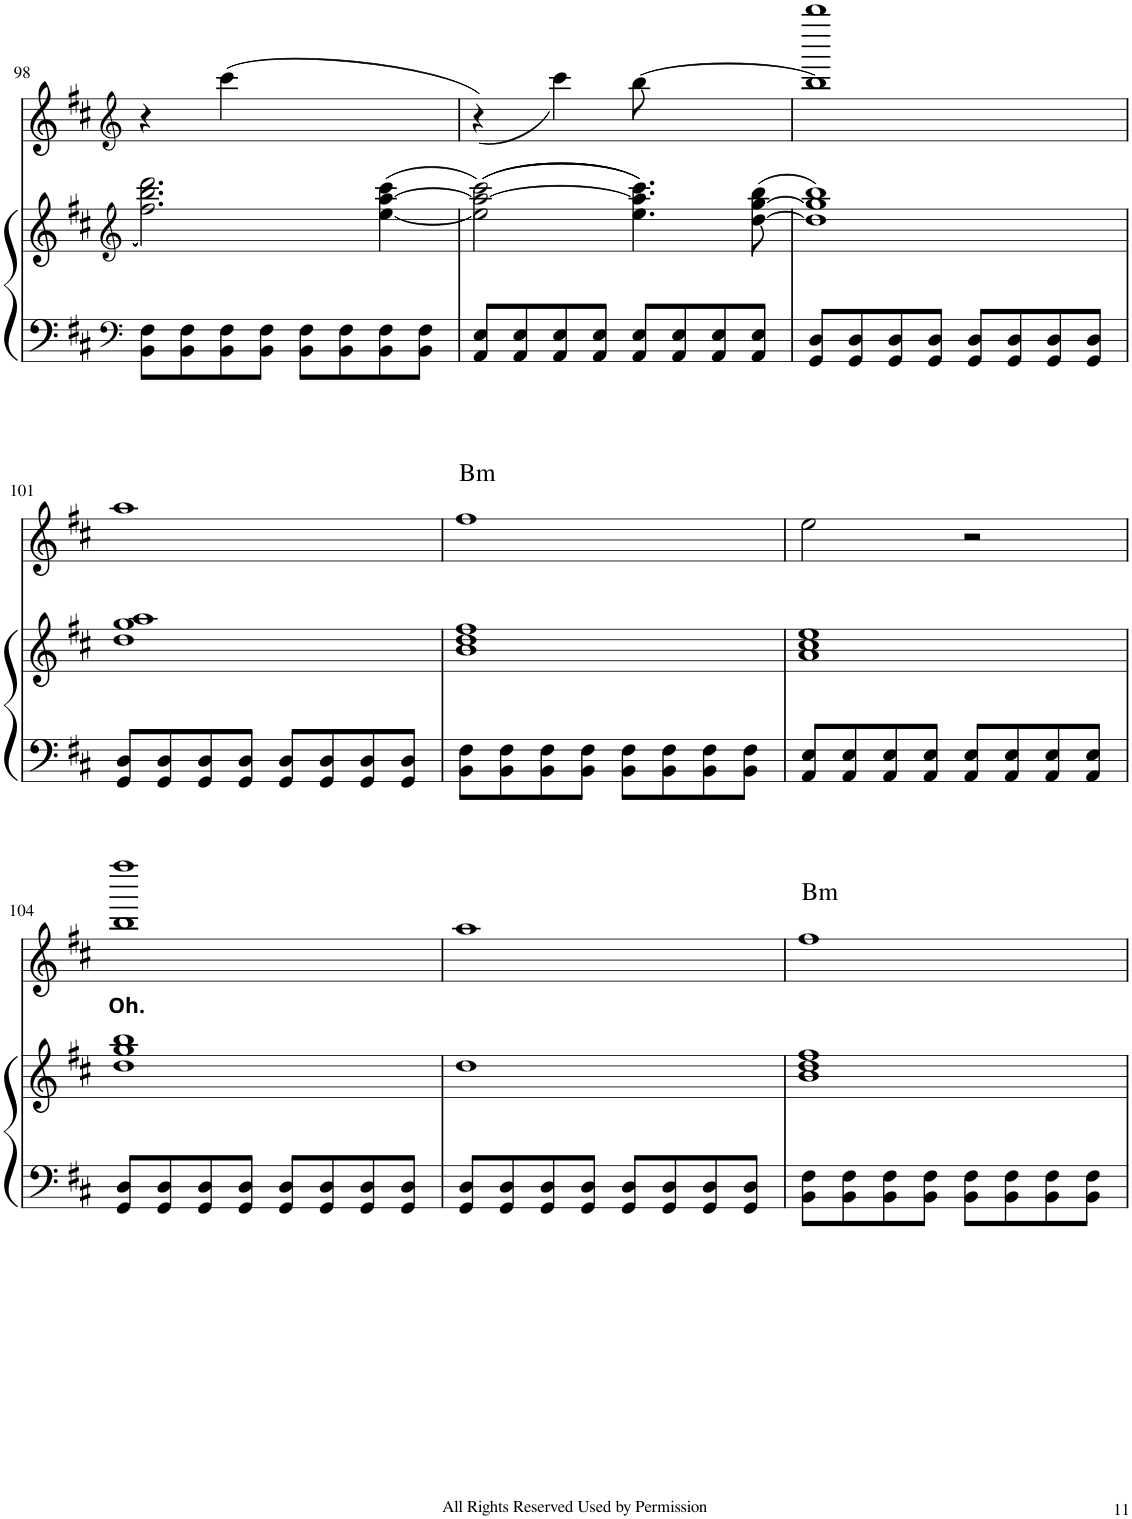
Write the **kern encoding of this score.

**kern	**kern	**kern	**text	**harte
*part2	*part2	*part1	*part1	*part1
*staff3	*staff2	*staff1	*staff1	*
!!LO:PB:g=z
*clefF4	*clefG2	*clefG2	*	*
*k[f#c#]	*k[f#c#]	*k[f#c#]	*	*
*M2/2	*M2/2	*M4/4	*	*
=98	=98	=98	=98	=98
8BB\ 8F#\L	2.ff#\ 2.bb\ 2.ddd\	4r	.	.
8BB\ 8F#\	.	.	.	.
8BB\ 8F#\	.	(4ccc#\	.	.
8BB\ 8F#\J	.	.	.	.
8BB\ 8F#\L	.	2ryy	.	.
8BB\ 8F#\	.	.	.	.
8BB\ 8F#\	([4ee\ [4aa\ 4ccc#\	.	.	.
8BB\ 8F#\J	.	.	.	.
=99	=99	=99	=99	=99
8AA/ 8E/L	((2ee\] 2aa\_ 2ccc#\)	(4r)	.	.
8AA/ 8E/	.	.	.	.
8AA/ 8E/	.	4ccc#\)	.	.
8AA/ 8E/J	.	.	.	.
8AA/ 8E/L	4.ee\ 4.aa\] 4.ccc#\))	[8bb\	.	.
8AA/ 8E/	.	4.ryy	.	.
8AA/ 8E/	.	.	.	.
8AA/ 8E/J	([8dd\ [8gg\ 8bb\	.	.	.
=100	=100	=100	=100	=100
*	*^	*^	*	*
8GG/ 8D/L	1dd]	1gg] 1bb)	1bb]	1bbbb	.	.
8GG/ 8D/	.	.	.	.	.	.
8GG/ 8D/	.	.	.	.	.	.
8GG/ 8D/J	.	.	.	.	.	.
8GG/ 8D/L	.	.	.	.	.	.
8GG/ 8D/	.	.	.	.	.	.
8GG/ 8D/	.	.	.	.	.	.
8GG/ 8D/J	.	.	.	.	.	.
*	*	*	*v	*v	*	*
!!LO:LB:g=z
=101	=101	=101	=101	=101	=101
*	*	*^	*	*	*
8GG/ 8D/L	1aa	1dd	1gg	1aa	.	.
8GG/ 8D/	.	.	.	.	.	.
8GG/ 8D/	.	.	.	.	.	.
8GG/ 8D/J	.	.	.	.	.	.
8GG/ 8D/L	.	.	.	.	.	.
8GG/ 8D/	.	.	.	.	.	.
8GG/ 8D/	.	.	.	.	.	.
8GG/ 8D/J	.	.	.	.	.	.
*	*v	*v	*v	*	*	*
=102	=102	=102	=102	=102
!	!	!	!	!LO:H:kt=m
8BB\ 8F#\L	1b 1dd 1ff#	1ff#	.	B:min
8BB\ 8F#\	.	.	.	.
8BB\ 8F#\	.	.	.	.
8BB\ 8F#\J	.	.	.	.
8BB\ 8F#\L	.	.	.	.
8BB\ 8F#\	.	.	.	.
8BB\ 8F#\	.	.	.	.
8BB\ 8F#\J	.	.	.	.
=103	=103	=103	=103	=103
8AA/ 8E/L	1a 1cc# 1ee	2ee\	.	.
8AA/ 8E/	.	.	.	.
8AA/ 8E/	.	.	.	.
8AA/ 8E/J	.	.	.	.
8AA/ 8E/L	.	2r	.	.
8AA/ 8E/	.	.	.	.
8AA/ 8E/	.	.	.	.
8AA/ 8E/J	.	.	.	.
!!LO:LB:g=z
=104	=104	=104	=104	=104
*	*^	*^	*	*
!	!	!	!	!	!LO:LY:b	!
8GG/ 8D/L	1gg 1bb	1dd	1ffff#	1bb	Oh.	.
8GG/ 8D/	.	.	.	.	.	.
8GG/ 8D/	.	.	.	.	.	.
8GG/ 8D/J	.	.	.	.	.	.
8GG/ 8D/L	.	.	.	.	.	.
8GG/ 8D/	.	.	.	.	.	.
8GG/ 8D/	.	.	.	.	.	.
8GG/ 8D/J	.	.	.	.	.	.
*	*v	*v	*	*	*	*
*	*	*v	*v	*	*
=105	=105	=105	=105	=105
8GG/ 8D/L	1dd	1aa	.	.
8GG/ 8D/	.	.	.	.
8GG/ 8D/	.	.	.	.
8GG/ 8D/J	.	.	.	.
8GG/ 8D/L	.	.	.	.
8GG/ 8D/	.	.	.	.
8GG/ 8D/	.	.	.	.
8GG/ 8D/J	.	.	.	.
=106	=106	=106	=106	=106
!	!	!	!	!LO:H:kt=m
8BB\ 8F#\L	1b 1dd 1ff#	1ff#	.	B:min
8BB\ 8F#\	.	.	.	.
8BB\ 8F#\	.	.	.	.
8BB\ 8F#\J	.	.	.	.
8BB\ 8F#\L	.	.	.	.
8BB\ 8F#\	.	.	.	.
8BB\ 8F#\	.	.	.	.
8BB\ 8F#\J	.	.	.	.
=	=	=	=	=
*-	*-	*-	*-	*-
